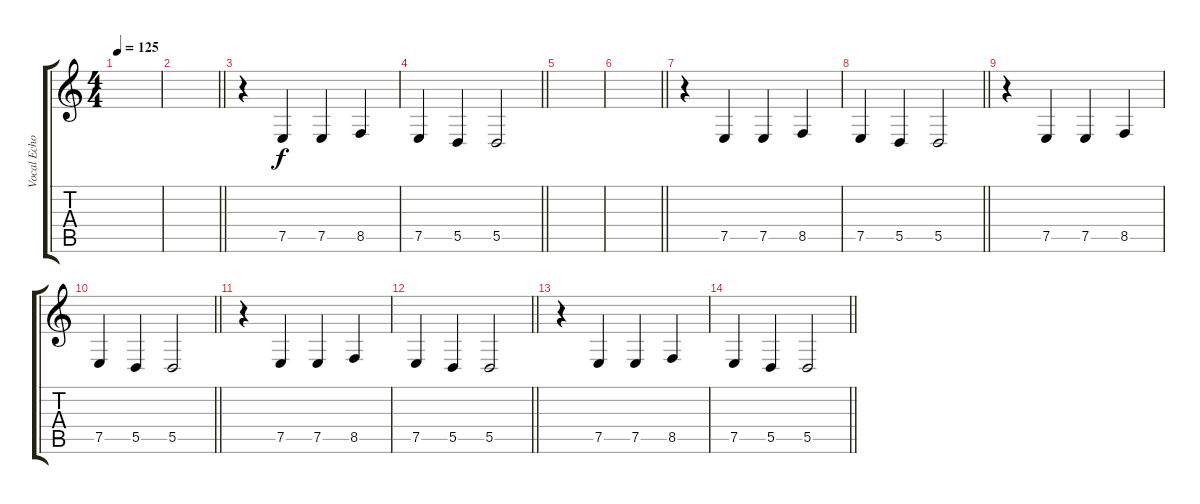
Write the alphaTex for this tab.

\track ("Vocal Echoe" "Vocal Echo") {instrument lead1square}
\staff {score tabs}
\tuning (E4 B3 G3 D3 A2 D2) {hide}
\ts (4 4)
\tempo 125
\clef g2
\ks c
|
\barLineRight lightlight
|
r.4{volume 7} 7.5.4{volume 13 balance 3} 7.5.4{balance 12} 8.5.4{balance 2} |
\barLineRight lightlight
7.5.4{balance 13} 5.5.4{volume 10 balance 10} 5.5.2{volume 8} |
|
\barLineRight lightlight
|
r.4{volume 7} 7.5.4{volume 13 balance 3} 7.5.4{balance 12} 8.5.4{balance 2} |
\barLineRight lightlight
7.5.4{balance 13} 5.5.4{volume 10 balance 10} 5.5.2{volume 8} |
r.4{volume 7} 7.5.4{volume 13 balance 3} 7.5.4{balance 12} 8.5.4{balance 2} |
\barLineRight lightlight
7.5.4{balance 13} 5.5.4{volume 10 balance 10} 5.5.2{volume 8} |
r.4{volume 7} 7.5.4{volume 13 balance 3} 7.5.4{balance 12} 8.5.4{balance 2} |
\barLineRight lightlight
7.5.4{balance 13} 5.5.4{volume 10 balance 10} 5.5.2{volume 8} |
r.4{volume 7} 7.5.4{volume 13 balance 3} 7.5.4{balance 12} 8.5.4{balance 2} |
\barLineRight lightlight
7.5.4{balance 13} 5.5.4{volume 10 balance 10} 5.5.2{volume 8}
